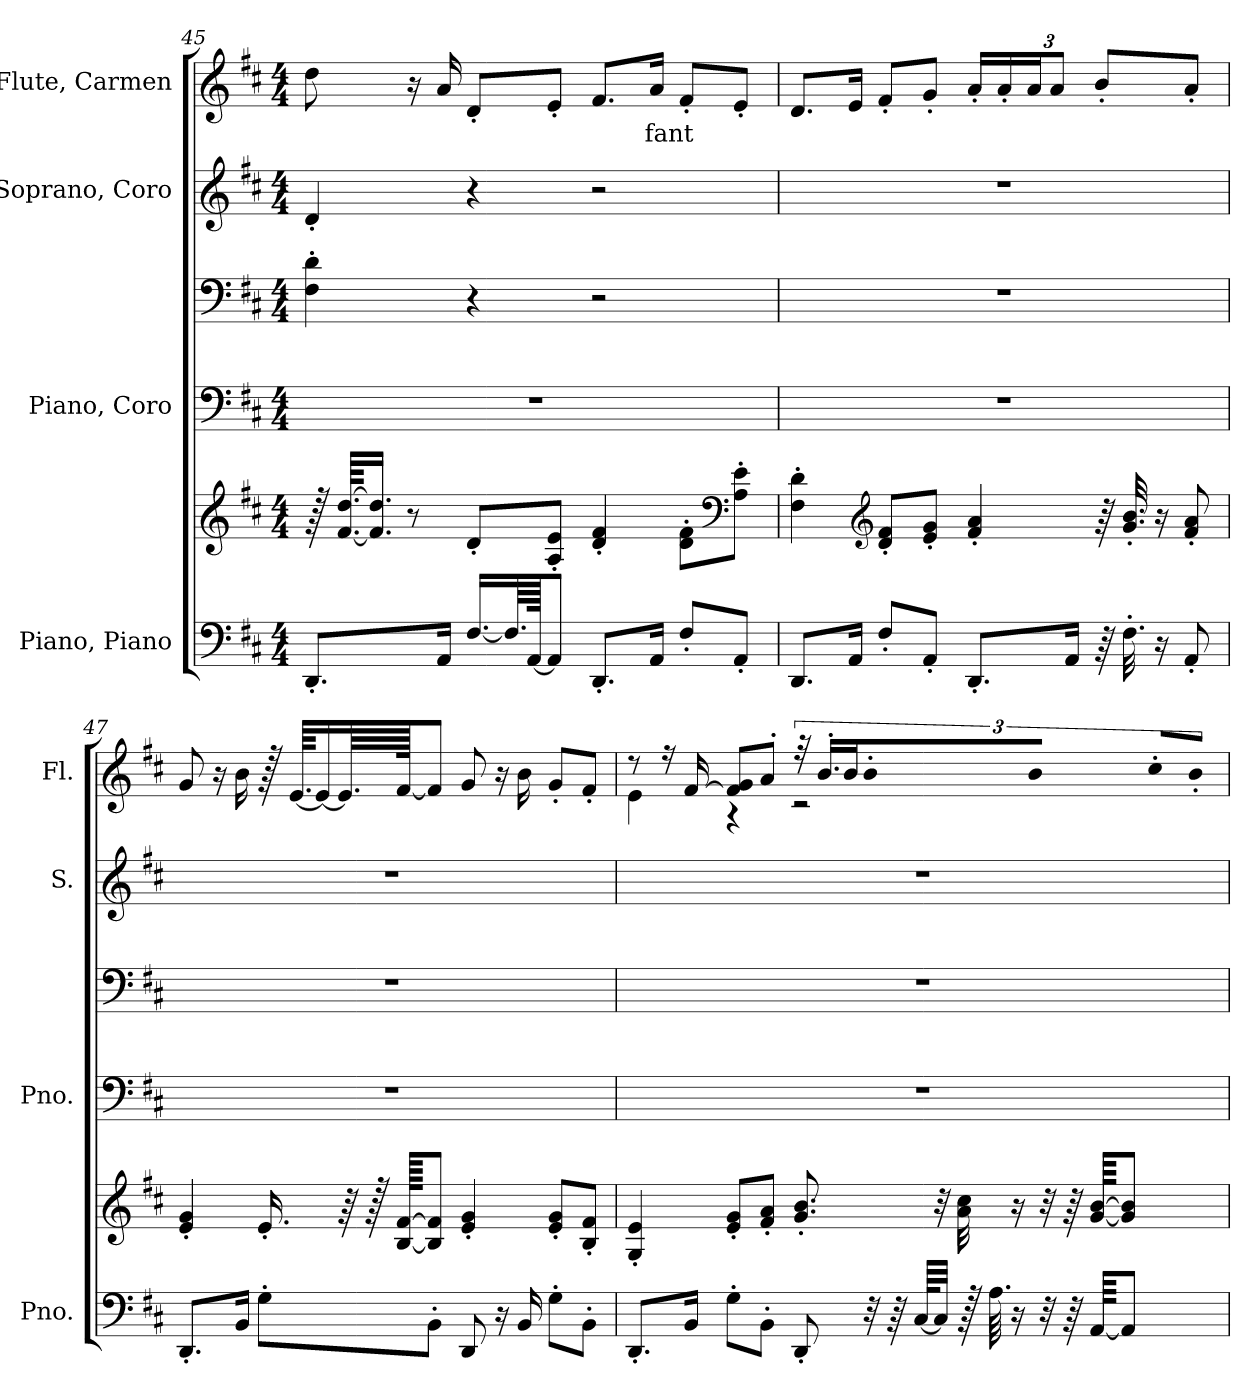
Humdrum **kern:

**kern	**kern	**kern	**kern	**kern	**kern	**text
*part4	*part4	*part3	*part3	*part2	*part1	*part1
*staff6	*staff5	*staff4	*staff3	*staff2	*staff1	*staff1
*I"Piano, Piano	*	*I"Piano, Coro	*	*I"Soprano, Coro	*I"Flute, Carmen	*
*I'Pno.	*	*I'Pno.	*	*I'S.	*I'Fl.	*
*clefF4	*clefG2	*clefF4	*clefF4	*clefG2	*clefG2	*
*k[f#c#]	*k[f#c#]	*k[f#c#]	*k[f#c#]	*k[f#c#]	*k[f#c#]	*
*M4/4	*M4/4	*M4/4	*M4/4	*M4/4	*M4/4	*
=45	=45	=45	=45	=45	=45	=45
8.DD'/L	128r	1r	4F#\' 4d\'	4d'/	8dd\	.
.	[64.f#/ [64.dd/KKLL	.	.	.	.	.
.	16.f#/] 16.dd/]JJ	.	.	.	.	.
.	8r	.	.	.	16r	.
16AA/Jk	.	.	.	.	16a/	.
[16.F#/LL	8d'/L	.	4r	4r	8d'/L	.
64.F#/LL]	.	.	.	.	.	.
[128AA/JJJK	.	.	.	.	.	.
8AA/J]	8A/' 8e/'J	.	.	.	8e'/J	.
8.DD'/L	4d/' 4f#/'	.	2r	2r	8.f#/L	.
!	!	!	!	!	!	!LO:LY:b
16AA/Jk	.	.	.	.	16a/Jk	fant
8F#'/L	8d\' 8f#\'L	.	.	.	8f#'/L	.
*	*clefF4	*	*	*	*	*
8AA'/J	8A\' 8e\'J	.	.	.	8e'/J	.
!!LO:PB:g=z
=46	=46	=46	=46	=46	=46	=46
8.DD/L	4F#\' 4d\'	1r	1r	1r	8.d/L	.
16AA/Jk	.	.	.	.	16e/Jk	.
*	*clefG2	*	*	*	*	*
8F#'/L	8d/' 8f#/'L	.	.	.	8f#'/L	.
8AA'/J	8e/' 8g/'J	.	.	.	8g'/J	.
8.DD'/L	4f#/' 4a/'	.	.	.	16a'/LL	.
.	.	.	.	.	16a'/	.
*	*	*	*	*	*Xbrackettup	*
.	.	.	.	.	24a/J	.
.	.	.	.	.	12a/J	.
16AA/Jk	.	.	.	.	.	.
64r	64r	.	.	.	8b'/L	.
32.F#'\	32.g/' 32.b/'	.	.	.	.	.
16r	16r	.	.	.	.	.
8AA'/	8f#/' 8a/'	.	.	.	8a'/J	.
=47	=47	=47	=47	=47	=47	=47
8.DD'/L	4e/' 4g/'	1r	1r	1r	8g/	.
.	.	.	.	.	16r	.
16BB/Jk	.	.	.	.	16b\	.
8G'\L	16.e'/	.	.	.	128r	.
.	.	.	.	.	[64.e/KKLL	.
.	.	.	.	.	16e/_	.
.	64r	.	.	.	64.e/LL]	.
.	128r	.	.	.	.	.
.	[128B/ [128f#/KKKKL	.	.	.	[128f#/JJJK	.
8BB'\J	8B/] 8f#/]J	.	.	.	8f#/J]	.
8DD/	4e/' 4g/'	.	.	.	8g/	.
16r	.	.	.	.	16r	.
16BB/	.	.	.	.	16b\	.
8G'\L	8e/' 8g/'L	.	.	.	8g'/L	.
8BB'\J	8B/' 8f#/'J	.	.	.	8f#'/J	.
!!LO:LB:g=z
=48	=48	=48	=48	=48	=48	=48
*	*	*	*	*	*^	*
8.DD'/L	4G/' 4e/'	1r	1r	1r	8r	4e\	.
.	.	.	.	.	16r	.	.
16BB/Jk	.	.	.	.	[16f#/	.	.
8G'\L	8e/' 8g/'L	.	.	.	8f#/] 8g/L	4r	.
8BB'\J	8f#/' 8a/'J	.	.	.	8a'/J	.	.
*	*	*	*	*	*brackettup	*	*
8DD'/	8.g/' 8.b/'	.	.	.	48r	2r	.
.	.	.	.	.	24.b'/LL	.	.
.	.	.	.	.	24b/	.	.
32r	.	.	.	.	16b'/	.	.
64r	.	.	.	.	.	.	.
[64C#/KLLL	.	.	.	.	.	.	.
32C#/JJJ]	32r	.	.	.	16b/JJ	.	.
128r	32a\ 32cc#\	.	.	.	.	.	.
64.A\	.	.	.	.	.	.	.
16r	16r	.	.	.	8cc#'/L	.	.
32r	32r	.	.	.	.	.	.
64r	64r	.	.	.	.	.	.
[64AA/KKKL	[64g/ [64b/KKKL	.	.	.	.	.	.
8AA/J]	8g/] 8b/]J	.	.	.	8b'/J	.	.
*	*	*	*	*	*v	*v	*
=	=	=	=	=	=	=
*-	*-	*-	*-	*-	*-	*-
